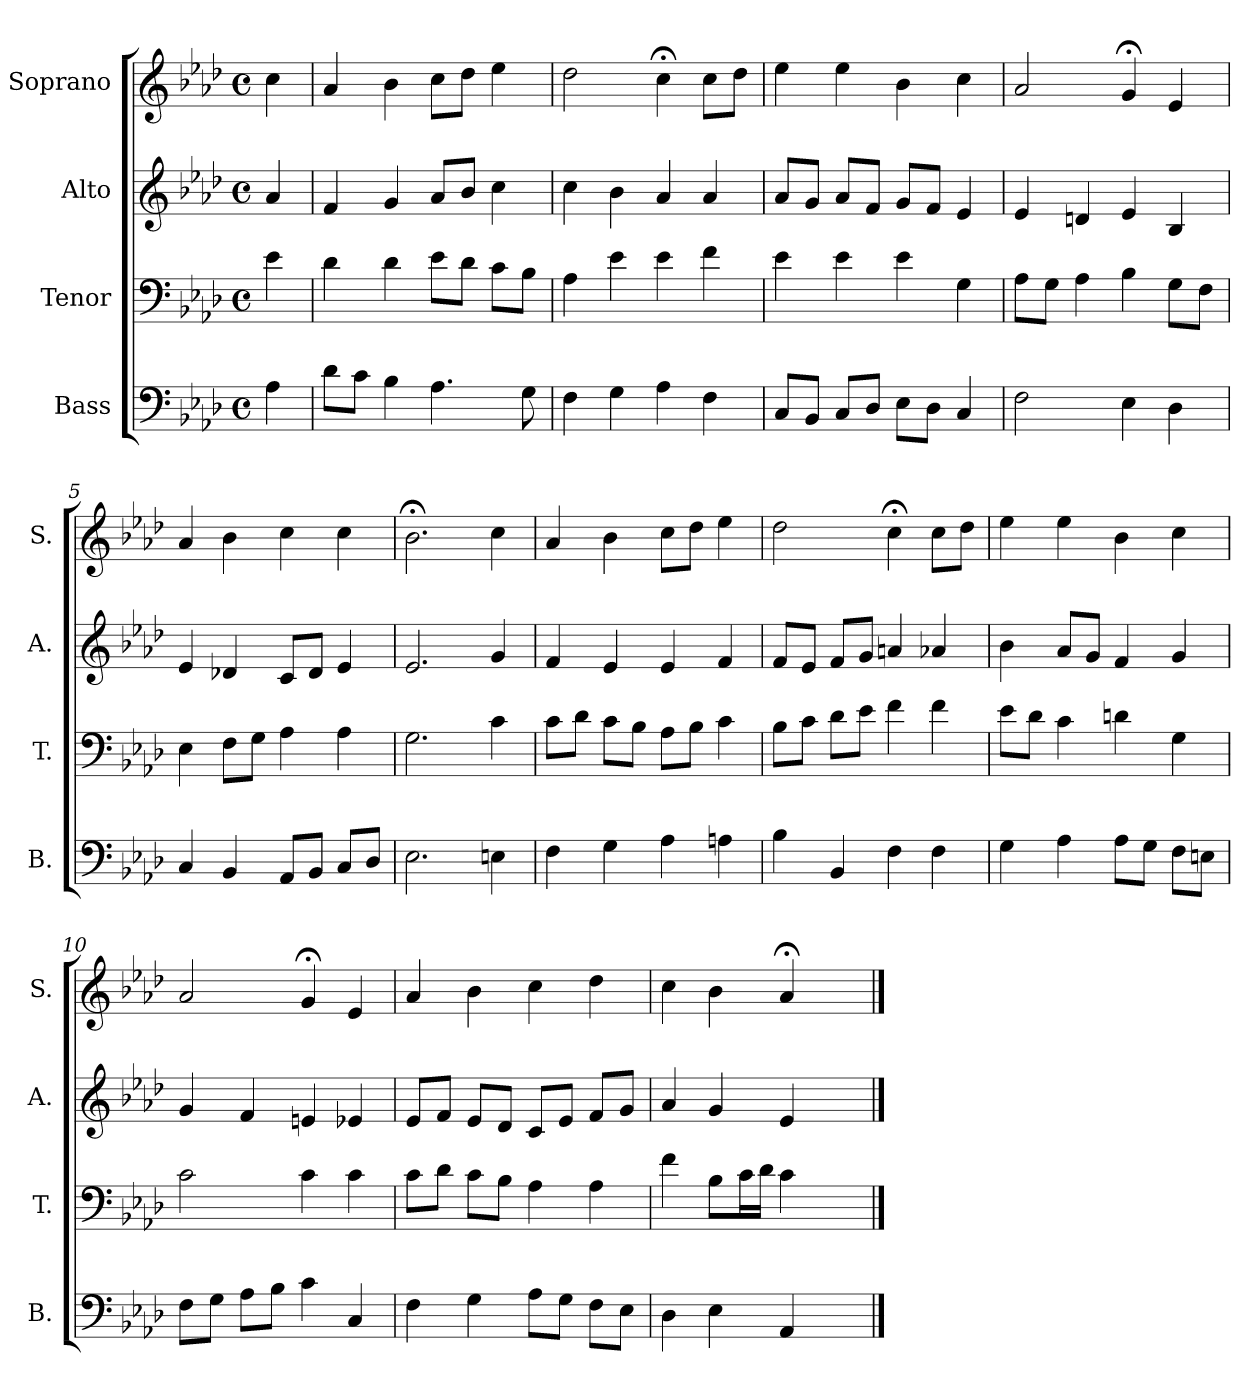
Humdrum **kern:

**kern	**kern	**kern	**kern
*part4	*part3	*part2	*part1
*staff4	*staff3	*staff2	*staff1
*I"Bass	*I"Tenor	*I"Alto	*I"Soprano
*I'B.	*I'T.	*I'A.	*I'S.
*clefF4	*clefF4	*clefG2	*clefG2
*k[b-e-a-d-]	*k[b-e-a-d-]	*k[b-e-a-d-]	*k[b-e-a-d-]
*A-:	*A-:	*A-:	*A-:
*M4/4	*M4/4	*M4/4	*M4/4
*met(c)	*met(c)	*met(c)	*met(c)
=	=	=	=
4A-\	4e-\	4a-/	4cc\
=1	=1	=1	=1
8d-\L	4d-\	4f/	4a-/
8c\J	.	.	.
4B-\	4d-\	4g/	4b-\
4.A-\	8e-\L	8a-/L	8cc\L
.	8d-\J	8b-/J	8dd-\J
.	8c\L	4cc\	4ee-\
8G\	8B-\J	.	.
=2	=2	=2	=2
4F\	4A-\	4cc\	2dd-\
4G\	4e-\	4b-\	.
4A-\	4e-\	4a-/	4cc;<\
4F\	4f\	4a-/	8cc\L
.	.	.	8dd-\J
=3	=3	=3	=3
8C/L	4e-\	8a-/L	4ee-\
8BB-/J	.	8g/J	.
8C/L	4e-\	8a-/L	4ee-\
8D-/J	.	8f/J	.
8E-\L	4e-\	8g/L	4b-\
8D-\J	.	8f/J	.
4C/	4G\	4e-/	4cc\
!!LO:LB:g=z
=4	=4	=4	=4
2F\	8A-\L	4e-/	2a-/
.	8G\J	.	.
.	4A-\	4dn/	.
4E-\	4B-\	4e-/	4g;</
4D-\	8G\L	4B-/	4e-/
.	8F\J	.	.
=5	=5	=5	=5
4C/	4E-\	4e-/	4a-/
4BB-/	8F\L	4d-X/	4b-\
.	8G\J	.	.
8AA-/L	4A-\	8c/L	4cc\
8BB-/J	.	8d-/J	.
8C/L	4A-\	4e-/	4cc\
8D-/J	.	.	.
=6	=6	=6	=6
2.E-\	2.G\	2.e-/	2.b-;<\
4En\	4c\	4g/	4cc\
=7	=7	=7	=7
4F\	8c\L	4f/	4a-/
.	8d-\J	.	.
4G\	8c\L	4e-/	4b-\
.	8B-\J	.	.
4A-\	8A-\L	4e-/	8cc\L
.	8B-\J	.	8dd-\J
4An\	4c\	4f/	4ee-\
=8	=8	=8	=8
4B-\	8B-\L	8f/L	2dd-\
.	8c\J	8e-/J	.
4BB-/	8d-\L	8f/L	.
.	8e-\J	8g/J	.
4F\	4f\	4an/	4cc;<\
4F\	4f\	4a-X/	8cc\L
.	.	.	8dd-\J
!!LO:LB:g=z
=9	=9	=9	=9
4G\	8e-\L	4b-\	4ee-\
.	8d-\J	.	.
4A-\	4c\	8a-/L	4ee-\
.	.	8g/J	.
8A-\L	4dn\	4f/	4b-\
8G\J	.	.	.
8F\L	4G\	4g/	4cc\
8En\J	.	.	.
=10	=10	=10	=10
8F\L	2c\	4g/	2a-/
8G\J	.	.	.
8A-\L	.	4f/	.
8B-\J	.	.	.
4c\	4c\	4en/	4g;</
4C/	4c\	4e-X/	4e-/
=11	=11	=11	=11
4F\	8c\L	8e-/L	4a-/
.	8d-\J	8f/J	.
4G\	8c\L	8e-/L	4b-\
.	8B-\J	8d-/J	.
8A-\L	4A-\	8c/L	4cc\
8G\J	.	8e-/J	.
8F\L	4A-\	8f/L	4dd-\
8E-\J	.	8g/J	.
=12	=12	=12	=12
4D-\	4f\	4a-/	4cc\
4E-\	8B-\L	4g/	4b-\
.	16c\L	.	.
.	16d-\JJ	.	.
4AA-/	4c\	4e-/	4a-;</
4ryy	4ryy	4ryy	4ryy
==	==	==	==
*-	*-	*-	*-
